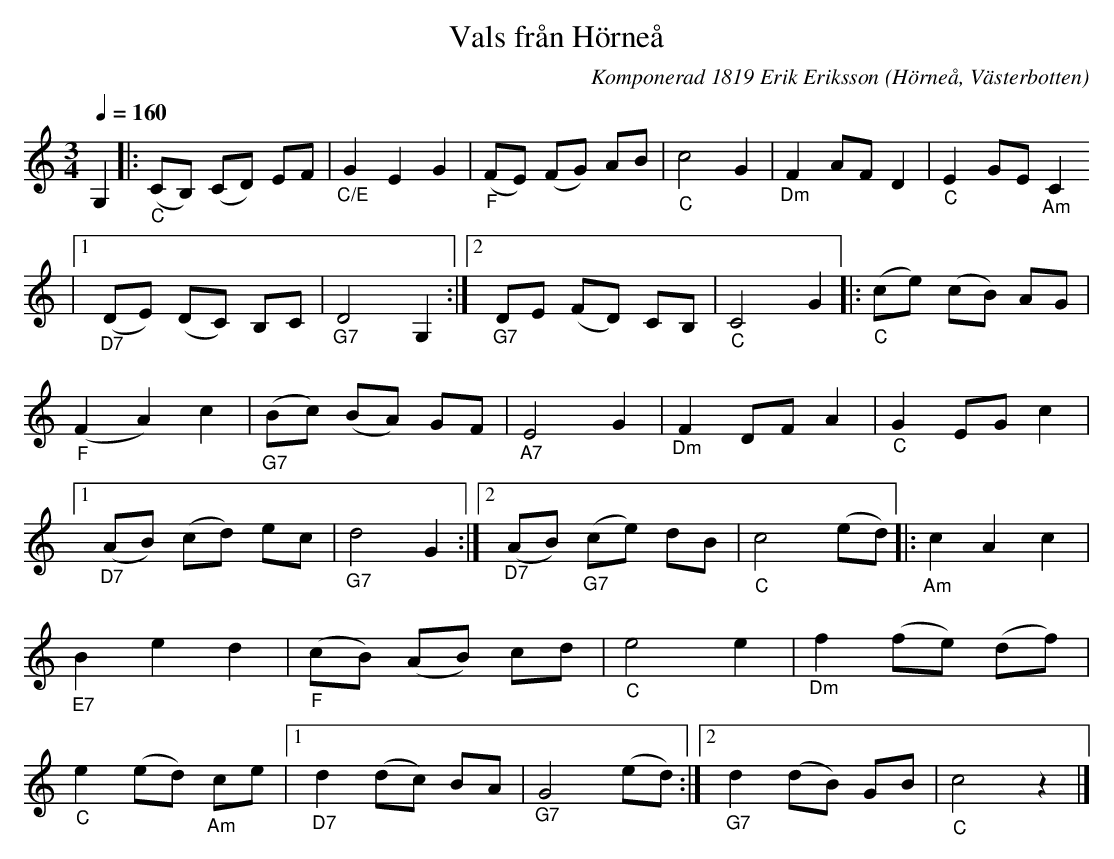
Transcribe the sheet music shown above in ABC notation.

X:1
T:Vals från Hörneå
O:Hörneå, Västerbotten
M:3/4
L:1/8
C:Komponerad 1819 Erik Eriksson
K:C
Q:1/4=160
\\
\\
G,2|:"_C" (CB,) (CD) EF|"_C/E" G2 E2 G2 |"_F" (FE) (FG) AB |"_C" c4 G2 |"_Dm" F2 AF D2 |"_C" E2 GE "_Am"C2
|1 "_D7" (DE) (DC) B,C |"_G7" D4 G,2:|2"_G7" DE (FD) CB,|"_C" C4 G2|:"_C" (ce) (cB) AG |"_F" (F2 A2) c2 |"_G7" (Bc) (BA) GF |"_A7" E4 G2 |"_Dm" F2 DF A2 |"_C" G2 EG c2 |1 "_D7" (AB) (cd) ec |"_G7" d4 G2 :|2 "_D7" (AB)"_G7" (ce) dB |"_C" c4 (ed) |:"_Am" c2 A2 c2 |"_E7" B2 e2 d2|"_F" (cB) (AB) cd |"_C" e4 e2|"_Dm" f2 (fe) (df)|"_C" e2 (ed)"_Am" ce|1"_D7" d2 (dc) BA |"_G7" G4 (ed) :|2 "_G7"d2 (dB) GB |"_C" c4 z2|]
